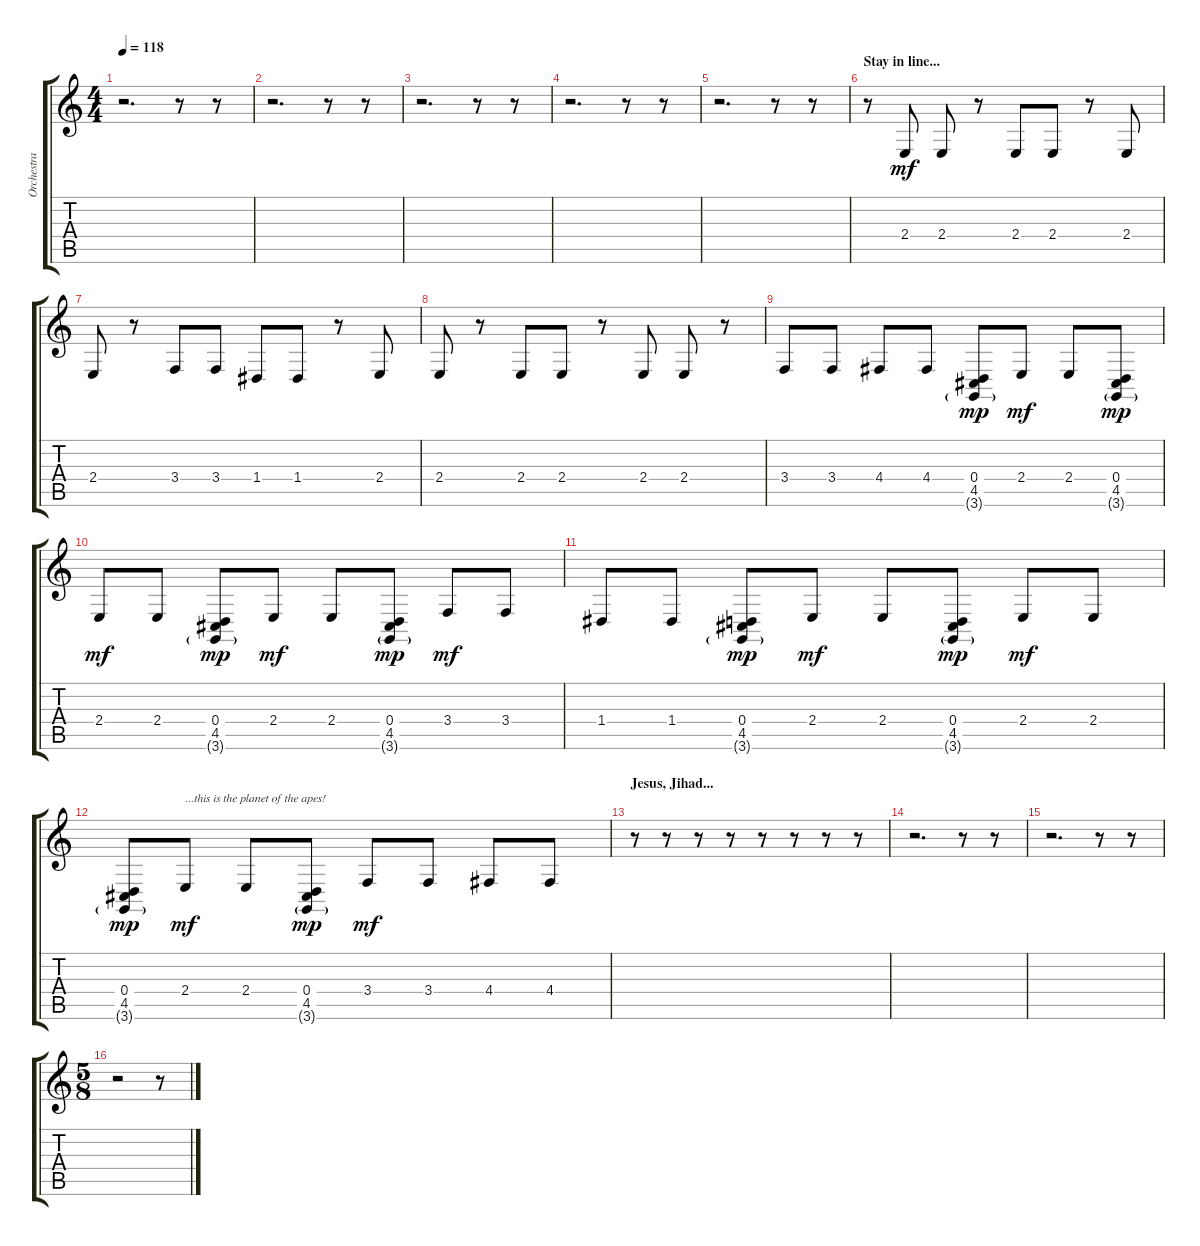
\track ("Orchestra Hits" "Orchestra ") {instrument orchestrahit}
\staff {score tabs}
\tuning (E4 B3 G3 D3 A2 E2) {hide}
\ts (4 4)
\tempo 118
\clef g2
\ks c
r.2{d dy mp} r.8 r.8 |
r.2{d} r.8 r.8 |
r.2{d} r.8 r.8 |
r.2{d} r.8 r.8 |
r.2{d} r.8 r.8 |
\section ("" "Stay in line...")
r.8 2.4.8{dy mf} 2.4.8 r.8 2.4.8 2.4.8 r.8 2.4.8 |
2.4.8 r.8 3.4.8 3.4.8 1.4.8 1.4.8 r.8 2.4.8 |
2.4.8 r.8 2.4.8 2.4.8 r.8 2.4.8 2.4.8 r.8 |
3.4.8 3.4.8 4.4.8 4.4.8 (0.4 4.5 3.6{g}).8{dy mp} 2.4.8{dy mf} 2.4.8 (0.4 4.5 3.6{g}).8{dy mp} |
2.4.8{dy mf} 2.4.8 (0.4 4.5 3.6{g}).8{dy mp} 2.4.8{dy mf} 2.4.8 (0.4 4.5 3.6{g}).8{dy mp} 3.4.8{dy mf} 3.4.8 |
1.4.8 1.4.8 (0.4 4.5 3.6{g}).8{dy mp} 2.4.8{dy mf} 2.4.8 (0.4 4.5 3.6{g}).8{dy mp} 2.4.8{dy mf} 2.4.8 |
(0.4 4.5 3.6{g}).8{dy mp} 2.4.8{txt "...this is the planet of the apes!" dy mf} 2.4.8 (0.4 4.5 3.6{g}).8{dy mp} 3.4.8{dy mf} 3.4.8 4.4.8 4.4.8 |
\section ("" "Jesus, Jihad...")
r.8 r.8 r.8 r.8 r.8 r.8 r.8 r.8 |
r.2{d} r.8 r.8 |
r.2{d} r.8 r.8 |
\ts (5 8)
r.2 r.8
